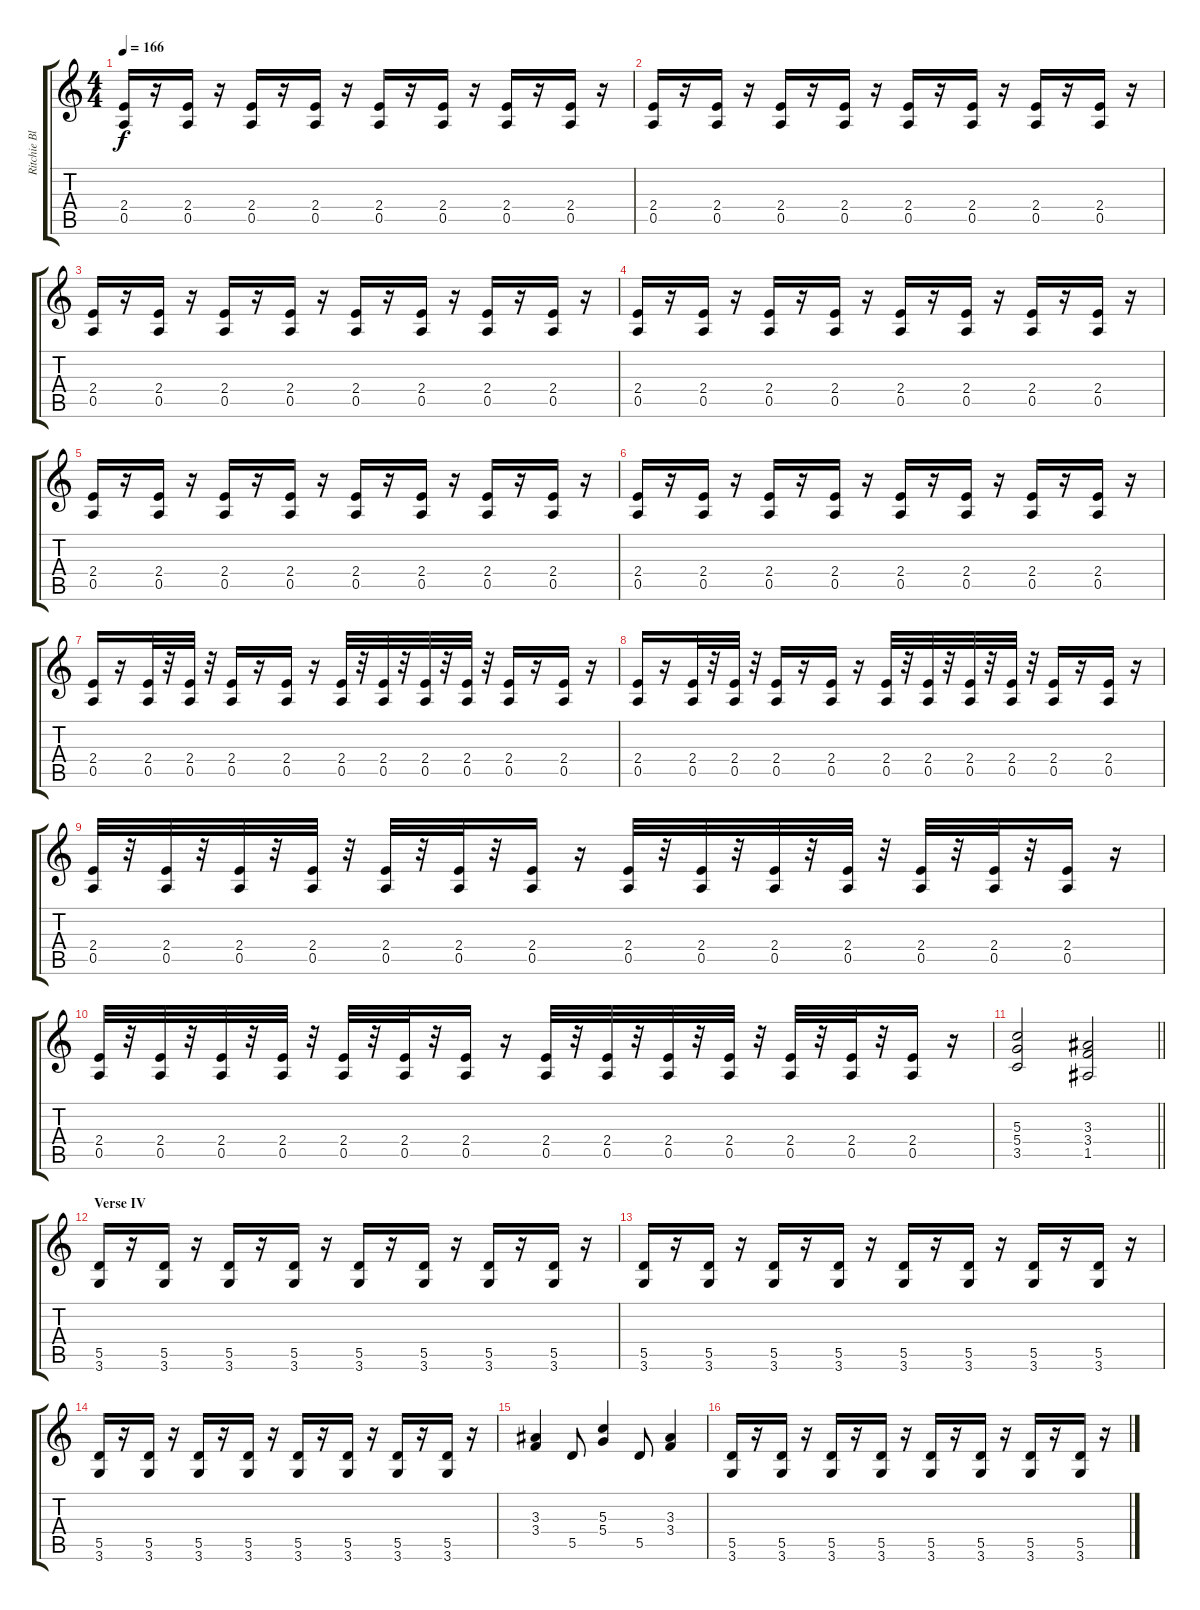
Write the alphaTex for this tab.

\track ("Ritchie Blackmore" "Ritchie Bl") {instrument distortionguitar}
\staff {score tabs}
\tuning (E4 B3 G3 D3 A2 E2) {hide}
\ts (4 4)
\tempo 166
\clef g2
\ks c
(2.4 0.5).16{dy f} r.16 (2.4 0.5).16 r.16 (2.4 0.5).16 r.16 (2.4 0.5).16 r.16 (2.4 0.5).16 r.16 (2.4 0.5).16 r.16 (2.4 0.5).16 r.16 (2.4 0.5).16 r.16 |
(2.4 0.5).16 r.16 (2.4 0.5).16 r.16 (2.4 0.5).16 r.16 (2.4 0.5).16 r.16 (2.4 0.5).16 r.16 (2.4 0.5).16 r.16 (2.4 0.5).16 r.16 (2.4 0.5).16 r.16 |
(2.4 0.5).16 r.16 (2.4 0.5).16 r.16 (2.4 0.5).16 r.16 (2.4 0.5).16 r.16 (2.4 0.5).16 r.16 (2.4 0.5).16 r.16 (2.4 0.5).16 r.16 (2.4 0.5).16 r.16 |
(2.4 0.5).16 r.16 (2.4 0.5).16 r.16 (2.4 0.5).16 r.16 (2.4 0.5).16 r.16 (2.4 0.5).16 r.16 (2.4 0.5).16 r.16 (2.4 0.5).16 r.16 (2.4 0.5).16 r.16 |
(2.4 0.5).16 r.16 (2.4 0.5).16 r.16 (2.4 0.5).16 r.16 (2.4 0.5).16 r.16 (2.4 0.5).16 r.16 (2.4 0.5).16 r.16 (2.4 0.5).16 r.16 (2.4 0.5).16 r.16 |
(2.4 0.5).16 r.16 (2.4 0.5).16 r.16 (2.4 0.5).16 r.16 (2.4 0.5).16 r.16 (2.4 0.5).16 r.16 (2.4 0.5).16 r.16 (2.4 0.5).16 r.16 (2.4 0.5).16 r.16 |
(2.4 0.5).16 r.16 (2.4 0.5).32 r.32 (2.4 0.5).32 r.32 (2.4 0.5).16 r.16 (2.4 0.5).16 r.16 (2.4 0.5).32 r.32 (2.4 0.5).32 r.32 (2.4 0.5).32 r.32 (2.4 0.5).32 r.32 (2.4 0.5).16 r.16 (2.4 0.5).16 r.16 |
(2.4 0.5).16 r.16 (2.4 0.5).32 r.32 (2.4 0.5).32 r.32 (2.4 0.5).16 r.16 (2.4 0.5).16 r.16 (2.4 0.5).32 r.32 (2.4 0.5).32 r.32 (2.4 0.5).32 r.32 (2.4 0.5).32 r.32 (2.4 0.5).16 r.16 (2.4 0.5).16 r.16 |
(2.4 0.5).32 r.32 (2.4 0.5).32 r.32 (2.4 0.5).32 r.32 (2.4 0.5).32 r.32 (2.4 0.5).32 r.32 (2.4 0.5).32 r.32 (2.4 0.5).16 r.16 (2.4 0.5).32 r.32 (2.4 0.5).32 r.32 (2.4 0.5).32 r.32 (2.4 0.5).32 r.32 (2.4 0.5).32 r.32 (2.4 0.5).32 r.32 (2.4 0.5).16 r.16 |
(2.4 0.5).32 r.32 (2.4 0.5).32 r.32 (2.4 0.5).32 r.32 (2.4 0.5).32 r.32 (2.4 0.5).32 r.32 (2.4 0.5).32 r.32 (2.4 0.5).16 r.16 (2.4 0.5).32 r.32 (2.4 0.5).32 r.32 (2.4 0.5).32 r.32 (2.4 0.5).32 r.32 (2.4 0.5).32 r.32 (2.4 0.5).32 r.32 (2.4 0.5).16 r.16 |
\barLineRight lightlight
(5.3 5.4 3.5).2 (3.3 3.4 1.5).2 |
\section ("" "Verse IV")
(5.5 3.6).16{volume 13} r.16 (5.5 3.6).16 r.16 (5.5 3.6).16 r.16 (5.5 3.6).16 r.16 (5.5 3.6).16 r.16 (5.5 3.6).16 r.16 (5.5 3.6).16 r.16 (5.5 3.6).16 r.16 |
(5.5 3.6).16 r.16 (5.5 3.6).16 r.16 (5.5 3.6).16 r.16 (5.5 3.6).16 r.16 (5.5 3.6).16 r.16 (5.5 3.6).16 r.16 (5.5 3.6).16 r.16 (5.5 3.6).16 r.16 |
(5.5 3.6).16 r.16 (5.5 3.6).16 r.16 (5.5 3.6).16 r.16 (5.5 3.6).16 r.16 (5.5 3.6).16 r.16 (5.5 3.6).16 r.16 (5.5 3.6).16 r.16 (5.5 3.6).16 r.16 |
(3.3 3.4).4 5.5.8 (5.3 5.4).4 5.5.8 (3.3 3.4).4 |
(5.5 3.6).16 r.16 (5.5 3.6).16 r.16 (5.5 3.6).16 r.16 (5.5 3.6).16 r.16 (5.5 3.6).16 r.16 (5.5 3.6).16 r.16 (5.5 3.6).16 r.16 (5.5 3.6).16 r.16
